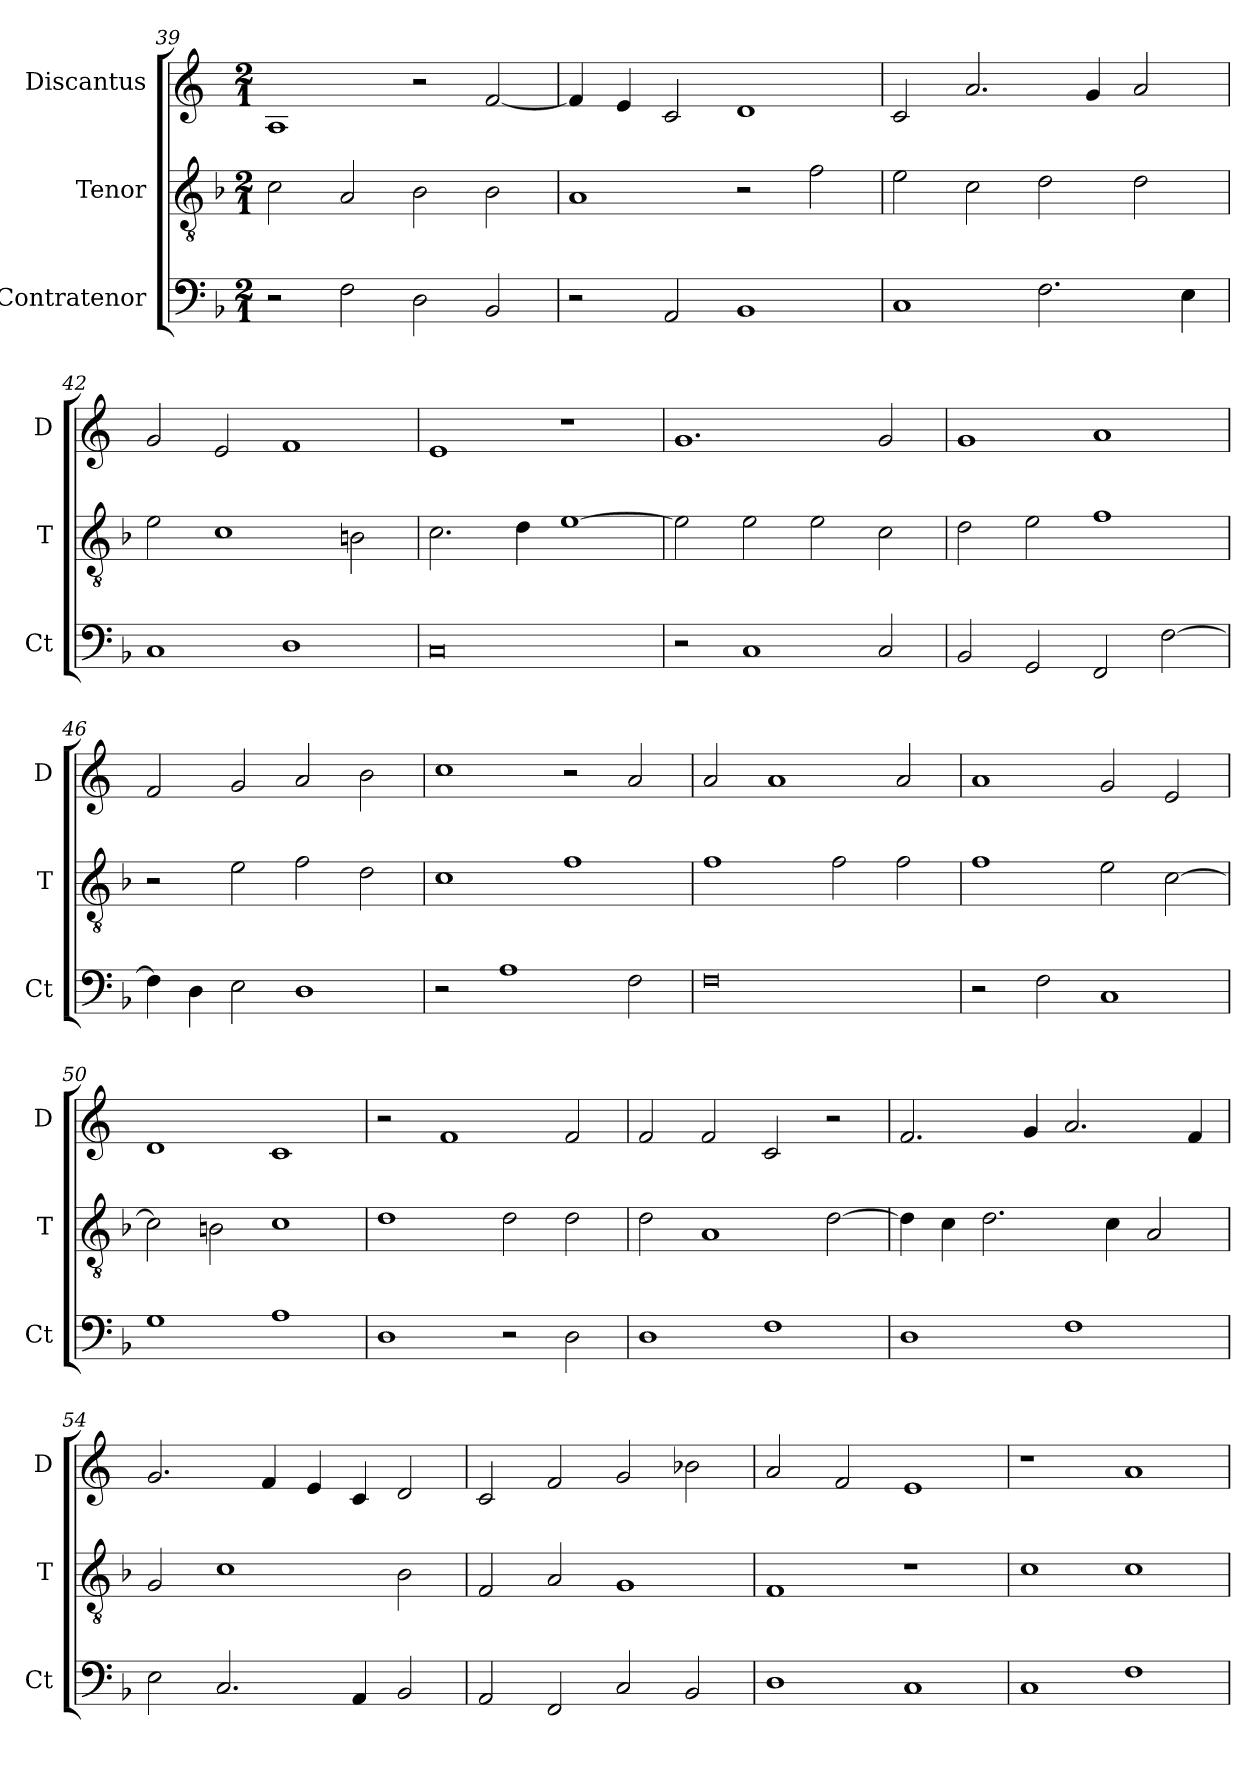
**kern	**kern	**kern
*part3	*part2	*part1
*staff3	*staff2	*staff1
*I"Contratenor	*I"Tenor	*I"Discantus
*I'Ct	*I'T	*I'D
*clefF4	*clefGv2	*clefG2
*k[b-]	*k[b-]	*k[]
*M2/1	*M2/1	*M2/1
=39	=39	=39
2r	2c\	1A
2F\	2A/	.
2D\	2B-\	2r
2BB-/	2B-\	[2f/
=40	=40	=40
2r	1A	4f/]
.	.	4e/
2AA/	.	2c/
1BB-	2r	1d
.	2f\	.
=41	=41	=41
1C	2e\	2c/
.	2c\	2.a/
2.F\	2d\	.
.	.	4g/
.	2d\	2a/
4E\	.	.
=42	=42	=42
1C	2e\	2g/
.	1c	2e/
1D	.	1f
.	2Bn\	.
=43	=43	=43
0C	2.c\	1e
.	4d\	.
.	[1e	1r
=44	=44	=44
2r	2e\]	1.g
1C	2e\	.
.	2e\	.
2C/	2c\	2g/
=45	=45	=45
2BB-/	2d\	1g
2GG/	2e\	.
2FF/	1f	1a
[2F\	.	.
=46	=46	=46
4F\]	2r	2f/
4D\	.	.
2E\	2e\	2g/
1D	2f\	2a/
.	2d\	2b\
=47	=47	=47
2r	1c	1cc
1A	.	.
.	1f	2r
2F\	.	2a/
=48	=48	=48
0F	1f	2a/
.	.	1a
.	2f\	.
.	2f\	2a/
=49	=49	=49
2r	1f	1a
2F\	.	.
1C	2e\	2g/
.	[2c\	2e/
=50	=50	=50
1G	2c\]	1d
.	2Bn\	.
1A	1c	1c
=51	=51	=51
1D	1d	2r
.	.	1f
2r	2d\	.
2D\	2d\	2f/
=52	=52	=52
1D	2d\	2f/
.	1A	2f/
1F	.	2c/
.	[2d\	2r
=53	=53	=53
1D	4d\]	2.f/
.	4c\	.
.	2.d\	.
.	.	4g/
1F	.	2.a/
.	4c\	.
.	2A/	.
.	.	4f/
=54	=54	=54
2E\	2G/	2.g/
2.C/	1c	.
.	.	4f/
.	.	4e/
4AA/	.	4c/
2BB-/	2B-\	2d/
=55	=55	=55
2AA/	2F/	2c/
2FF/	2A/	2f/
2C/	1G	2g/
2BB-/	.	2b-X\
=56	=56	=56
1D	1F	2a/
.	.	2f/
1C	1r	1e
=57	=57	=57
1C	1c	1r
1F	1c	1a
=	=	=
*-	*-	*-
